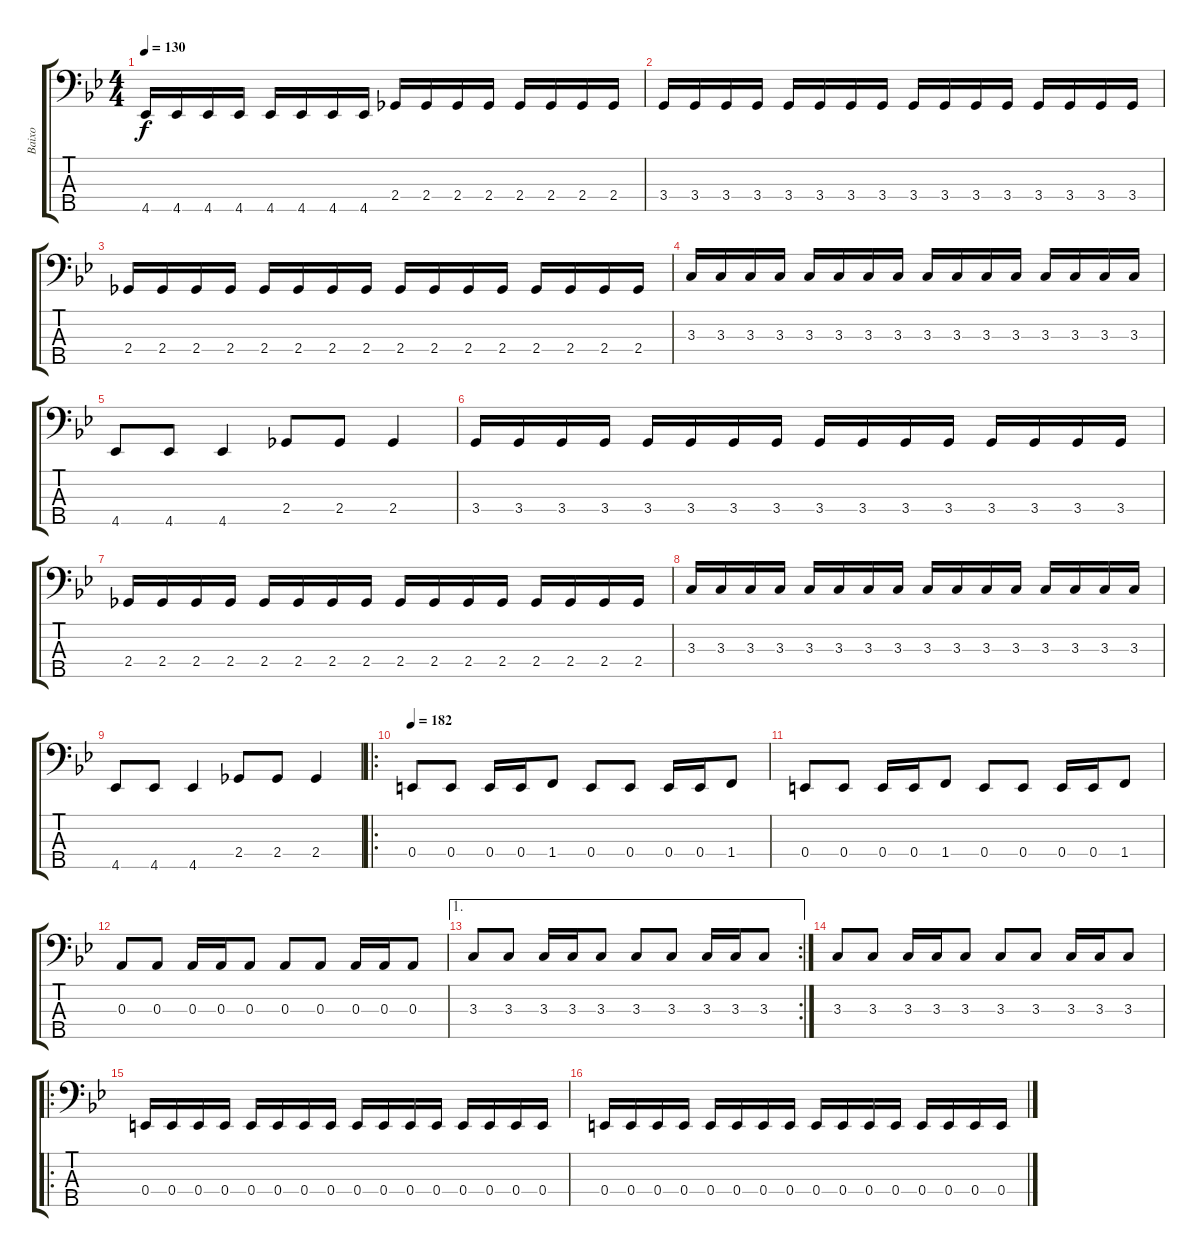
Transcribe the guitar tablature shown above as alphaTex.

\track ("Baixo" "Baixo") {instrument electricbassfinger}
\staff {score tabs}
\tuning (G2 D2 A1 E1 B0) {hide}
\ts (4 4)
\tempo 130
\clef f4
\ks gminor
4.5.16{dy f} 4.5.16 4.5.16 4.5.16 4.5.16 4.5.16 4.5.16 4.5.16 2.4.16 2.4.16 2.4.16 2.4.16 2.4.16 2.4.16 2.4.16 2.4.16 |
3.4.16 3.4.16 3.4.16 3.4.16 3.4.16 3.4.16 3.4.16 3.4.16 3.4.16 3.4.16 3.4.16 3.4.16 3.4.16 3.4.16 3.4.16 3.4.16 |
2.4.16 2.4.16 2.4.16 2.4.16 2.4.16 2.4.16 2.4.16 2.4.16 2.4.16 2.4.16 2.4.16 2.4.16 2.4.16 2.4.16 2.4.16 2.4.16 |
3.3.16 3.3.16 3.3.16 3.3.16 3.3.16 3.3.16 3.3.16 3.3.16 3.3.16 3.3.16 3.3.16 3.3.16 3.3.16 3.3.16 3.3.16 3.3.16 |
4.5.8 4.5.8 4.5.4 2.4.8 2.4.8 2.4.4 |
3.4.16 3.4.16 3.4.16 3.4.16 3.4.16 3.4.16 3.4.16 3.4.16 3.4.16 3.4.16 3.4.16 3.4.16 3.4.16 3.4.16 3.4.16 3.4.16 |
2.4.16 2.4.16 2.4.16 2.4.16 2.4.16 2.4.16 2.4.16 2.4.16 2.4.16 2.4.16 2.4.16 2.4.16 2.4.16 2.4.16 2.4.16 2.4.16 |
3.3.16 3.3.16 3.3.16 3.3.16 3.3.16 3.3.16 3.3.16 3.3.16 3.3.16 3.3.16 3.3.16 3.3.16 3.3.16 3.3.16 3.3.16 3.3.16 |
4.5.8 4.5.8 4.5.4 2.4.8 2.4.8 2.4.4 |
\ro
\tempo 182
0.4.8 0.4.8 0.4.16 0.4.16 1.4.8 0.4.8 0.4.8 0.4.16 0.4.16 1.4.8 |
0.4.8 0.4.8 0.4.16 0.4.16 1.4.8 0.4.8 0.4.8 0.4.16 0.4.16 1.4.8 |
0.3.8 0.3.8 0.3.16 0.3.16 0.3.8 0.3.8 0.3.8 0.3.16 0.3.16 0.3.8 |
\ae 1
\rc 2
3.3.8 3.3.8 3.3.16 3.3.16 3.3.8 3.3.8 3.3.8 3.3.16 3.3.16 3.3.8 |
3.3.8 3.3.8 3.3.16 3.3.16 3.3.8 3.3.8 3.3.8 3.3.16 3.3.16 3.3.8 |
\ro
0.4.16 0.4.16 0.4.16 0.4.16 0.4.16 0.4.16 0.4.16 0.4.16 0.4.16 0.4.16 0.4.16 0.4.16 0.4.16 0.4.16 0.4.16 0.4.16 |
0.4.16 0.4.16 0.4.16 0.4.16 0.4.16 0.4.16 0.4.16 0.4.16 0.4.16 0.4.16 0.4.16 0.4.16 0.4.16 0.4.16 0.4.16 0.4.16
